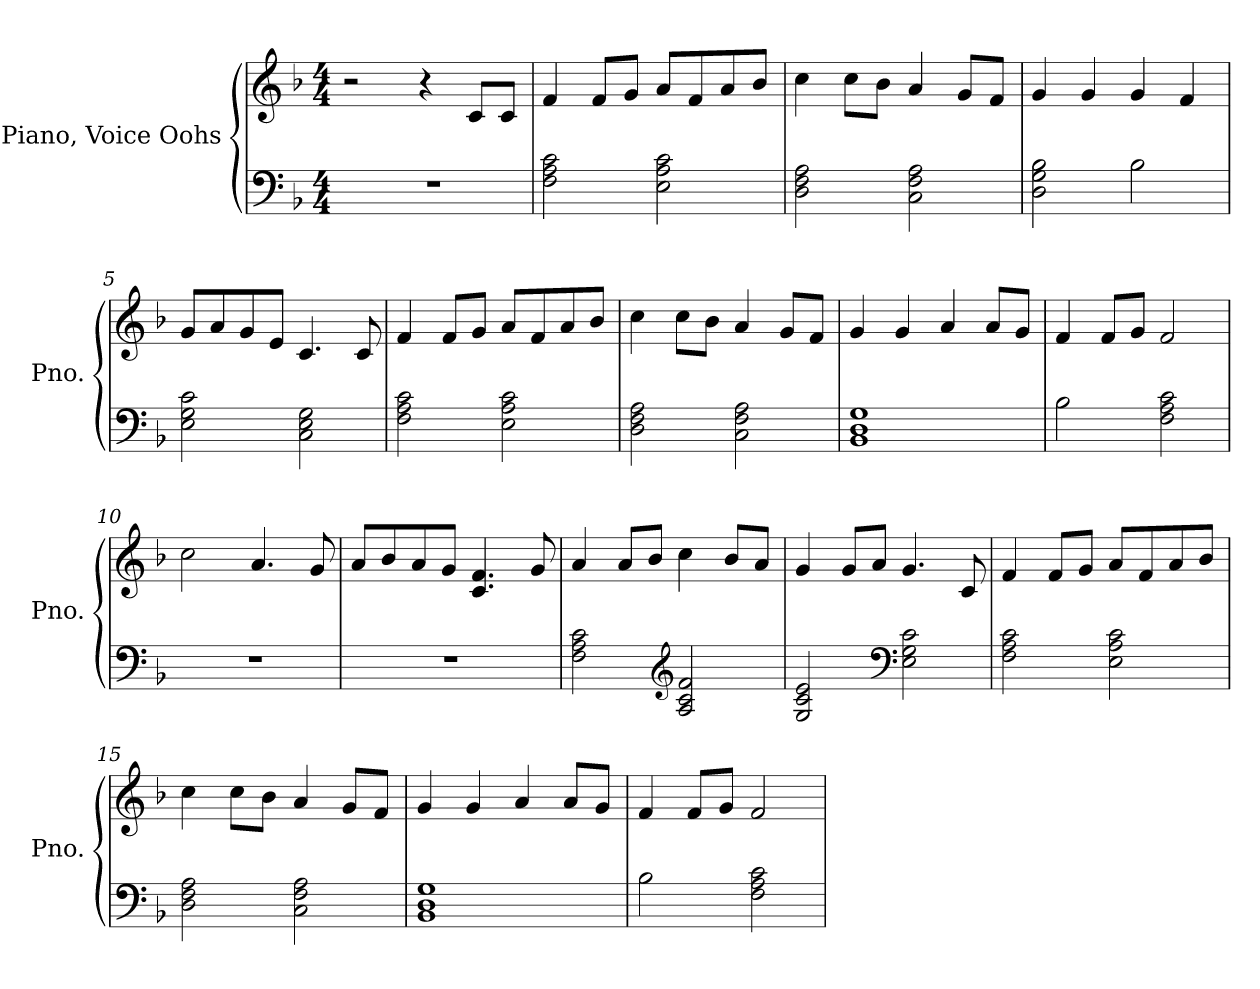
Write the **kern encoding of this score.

**kern	**kern
*part2	*part1
*staff2	*staff1
*I"Piano, Voice Oohs	*I"Piano, Voice Oohs
*I'Pno.	*I'Pno.
*clefF4	*clefG2
*k[b-]	*k[b-]
*M4/4	*M4/4
*MM80	*MM80
=1	=1
1r	2r
.	4r
.	8c/L
.	8c/J
=2	=2
2F\ 2A\ 2c\	4f/
.	8f/L
.	8g/J
2E\ 2A\ 2c\	8a/L
.	8f/
.	8a/
.	8b-/J
=3	=3
2D\ 2F\ 2A\	4cc\
.	8cc\L
.	8b-\J
2C\ 2F\ 2A\	4a/
.	8g/L
.	8f/J
=4	=4
2D\ 2G\ 2B-\	4g/
.	4g/
2B-\	4g/
.	4f/
=5	=5
2E\ 2G\ 2c\	8g/L
.	8a/
.	8g/
.	8e/J
2C\ 2E\ 2G\	4.c/
.	8c/
!!LO:LB:g=z
=6	=6
2F\ 2A\ 2c\	4f/
.	8f/L
.	8g/J
2E\ 2A\ 2c\	8a/L
.	8f/
.	8a/
.	8b-/J
=7	=7
2D\ 2F\ 2A\	4cc\
.	8cc\L
.	8b-\J
2C\ 2F\ 2A\	4a/
.	8g/L
.	8f/J
=8	=8
1BB- 1D 1G	4g/
.	4g/
.	4a/
.	8a/L
.	8g/J
=9	=9
2B-\	4f/
.	8f/L
.	8g/J
2F\ 2A\ 2c\	2f/
=10	=10
1r	2cc\
.	4.a/
.	8g/
=11	=11
1r	8a/L
.	8b-/
.	8a/
.	8g/J
.	4.c/ 4.f/
.	8g/
!!LO:LB:g=z
=12	=12
2F\ 2A\ 2c\	4a/
.	8a/L
.	8b-/J
*clefG2	*
2A/ 2c/ 2f/	4cc\
.	8b-/L
.	8a/J
=13	=13
2G/ 2c/ 2e/	4g/
.	8g/L
.	8a/J
*clefF4	*
2E\ 2G\ 2c\	4.g/
.	8c/
=14	=14
2F\ 2A\ 2c\	4f/
.	8f/L
.	8g/J
2E\ 2A\ 2c\	8a/L
.	8f/
.	8a/
.	8b-/J
=15	=15
2D\ 2F\ 2A\	4cc\
.	8cc\L
.	8b-\J
2C\ 2F\ 2A\	4a/
.	8g/L
.	8f/J
=16	=16
1BB- 1D 1G	4g/
.	4g/
.	4a/
.	8a/L
.	8g/J
=17	=17
2B-\	4f/
.	8f/L
.	8g/J
2F\ 2A\ 2c\	2f/
=	=
*-	*-
